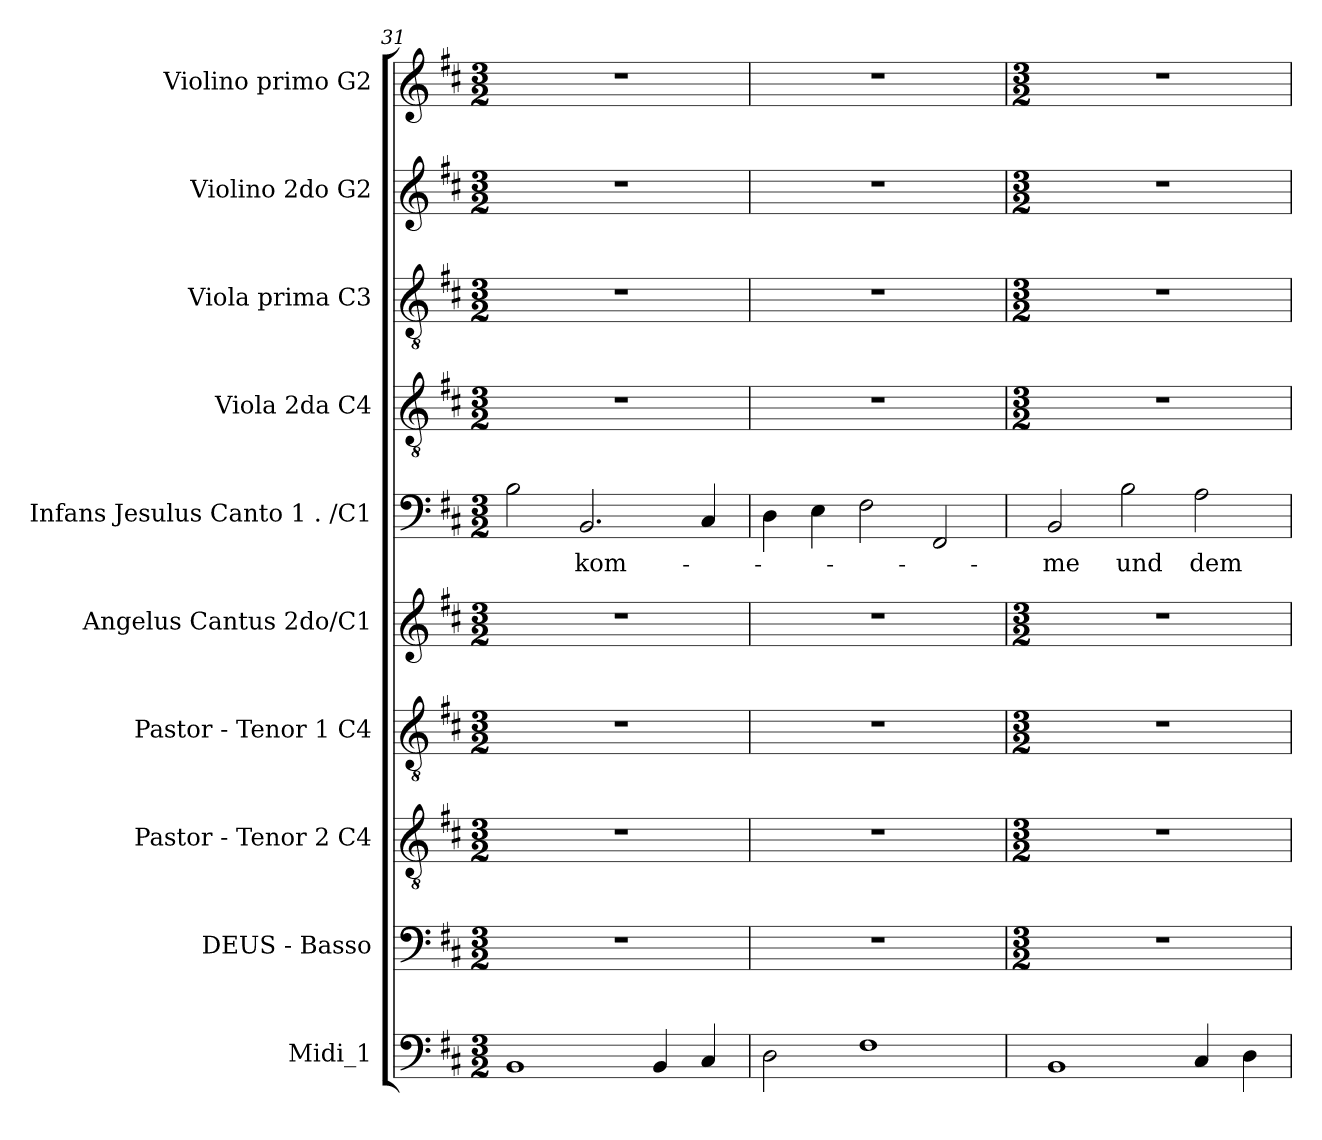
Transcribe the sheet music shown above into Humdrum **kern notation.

**kern	**kern	**kern	**kern	**kern	**kern	**text	**kern	**kern	**kern	**kern
*part10	*part9	*part8	*part7	*part6	*part5	*part5	*part4	*part3	*part2	*part1
*staff10	*staff9	*staff8	*staff7	*staff6	*staff5	*staff5	*staff4	*staff3	*staff2	*staff1
*I"Midi_1	*I"DEUS - Basso	*I"Pastor - Tenor 2  C4	*I"Pastor - Tenor 1  C4	*I"Angelus  Cantus 2do/C1	*I"Infans Jesulus  Canto 1 . /C1	*	*I"Viola 2da  C4	*I"Viola prima  C3	*I"Violino 2do  G2	*I"Violino primo  G2
*	*	*	*	*	*	*	*I'Vla	*I'Vla	*I'Vln	*I'Vln
*clefF4	*clefF4	*clefGv2	*clefGv2	*clefG2	*clefF4	*	*clefGv2	*clefGv2	*clefG2	*clefG2
*k[f#c#]	*k[f#c#]	*k[f#c#]	*k[f#c#]	*k[f#c#]	*k[f#c#]	*	*k[f#c#]	*k[f#c#]	*k[f#c#]	*k[f#c#]
*D:	*D:	*D:	*D:	*D:	*D:	*	*D:	*D:	*D:	*D:
*M3/2	*M3/2	*M3/2	*M3/2	*M3/2	*M3/2	*	*M3/2	*M3/2	*M3/2	*M3/2
=31	=31	=31	=31	=31	=31	=31	=31	=31	=31	=31
1BB	1.r	1.r	1.r	1.r	2B\	.	1.r	1.r	1.r	1.r
!	!	!	!	!	!	!LO:LY:b	!	!	!	!
.	.	.	.	.	2.BB/	kom-	.	.	.	.
4BB/	.	.	.	.	.	.	.	.	.	.
4C#/	.	.	.	.	4C#/	.	.	.	.	.
=32	=32	=32	=32	=32	=32	=32	=32	=32	=32	=32
2D\	1.r	1.r	1.r	1.r	4D\	.	1.r	1.r	1.r	1.r
.	.	.	.	.	4E\	.	.	.	.	.
1F#	.	.	.	.	2F#\	.	.	.	.	.
.	.	.	.	.	2FF#/	.	.	.	.	.
!!LO:LB:g=z
=33	=33	=33	=33	=33	=33	=33	=33	=33	=33	=33
*	*M3/2	*M3/2	*M3/2	*M3/2	*	*	*M3/2	*M3/2	*M3/2	*M3/2
!	!	!	!	!	!	!LO:LY:b	!	!	!	!
1BB	1.r	1.r	1.r	1.r	2BB/	-me	1.r	1.r	1.r	1.r
!	!	!	!	!	!	!LO:LY:b	!	!	!	!
.	.	.	.	.	2B\	und	.	.	.	.
!	!	!	!	!	!	!LO:LY:b	!	!	!	!
4C#/	.	.	.	.	2A\	dem-	.	.	.	.
4D\	.	.	.	.	.	.	.	.	.	.
=	=	=	=	=	=	=	=	=	=	=
*-	*-	*-	*-	*-	*-	*-	*-	*-	*-	*-
